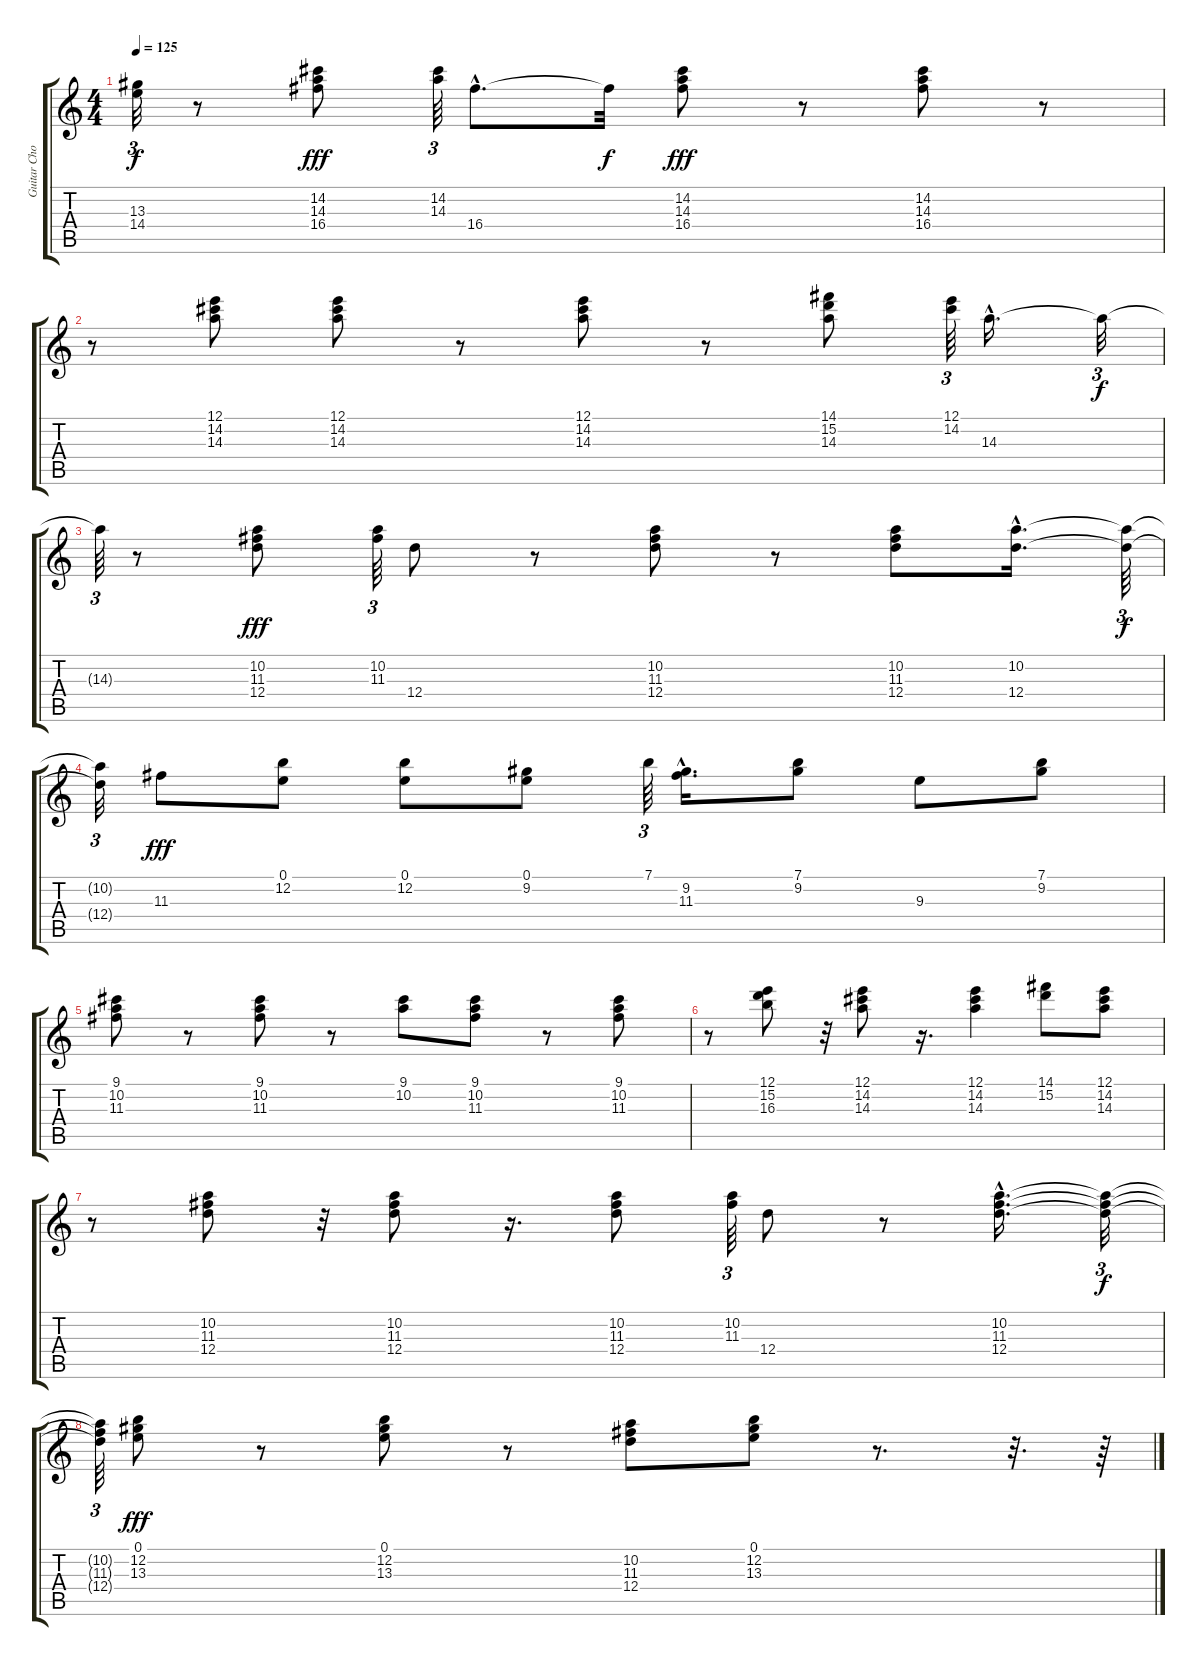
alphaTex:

\track ("Guitar Chords   " "Guitar Cho") {instrument acousticguitarsteel}
\staff {score tabs}
\tuning (E4 B3 G3 D3 A2 E2) {hide}
\ts (4 4)
\tempo 125
\clef g2
\ks c
(13.3{t} 14.4{t}).32{tu (3 2) dy f} r.8 (14.2 14.3 16.4).8{dy fff} (14.2 14.3).64{tu (3 2)} 16.4{hac}.8{d} 16.4{t}.32{dy f} (14.2 14.3 16.4).8{dy fff} r.8 (14.2 14.3 16.4).8 r.8 |
r.8 (12.1 14.2 14.3).8 (12.1 14.2 14.3).8 r.8 (12.1 14.2 14.3).8 r.8 (14.1 15.2 14.3).8 (12.1 14.2).64{tu (3 2)} 14.3{hac}.16{d} 14.3{t}.32{tu (3 2) dy f} |
14.3{t}.64{tu (3 2)} r.8 (10.2 11.3 12.4).8{dy fff} (10.2 11.3).64{tu (3 2)} 12.4.8 r.8 (10.2 11.3 12.4).8 r.8 (10.2 11.3 12.4).8 (10.2{hac} 12.4{hac}).16{d} (10.2{t} 12.4{t}).64{tu (3 2) dy f} |
(10.2{t} 12.4{t}).32{tu (3 2)} 11.3.8{dy fff} (0.1 12.2).8 (0.1 12.2).8 (0.1 9.2).8 7.1.64{tu (3 2)} (9.2{hac} 11.3{hac}).16{d} (7.1 9.2).8 9.3.8 (7.1 9.2).8 |
(9.1 10.2 11.3).8 r.8 (9.1 10.2 11.3).8 r.8 (9.1 10.2).8 (9.1 10.2 11.3).8 r.8 (9.1 10.2 11.3).8 |
r.8 (12.1 15.2 16.3).8 r.32 (12.1 14.2 14.3).8 r.16{d} (12.1 14.2 14.3).4 (14.1 15.2).8 (12.1 14.2 14.3).8 |
r.8 (10.2 11.3 12.4).8 r.32 (10.2 11.3 12.4).8 r.16{d} (10.2 11.3 12.4).8 (10.2 11.3).64{tu (3 2)} 12.4.8 r.8 (10.2{hac} 11.3{hac} 12.4{hac}).16{d} (10.2{t} 11.3{t} 12.4{t}).32{tu (3 2) dy f} |
(10.2{t} 11.3{t} 12.4{t}).64{tu (3 2)} (0.1 12.2 13.3).8{dy fff} r.8 (0.1 12.2 13.3).8 r.8 (10.2 11.3 12.4).8 (0.1 12.2 13.3).8 r.8{d} r.32{d} r.64
